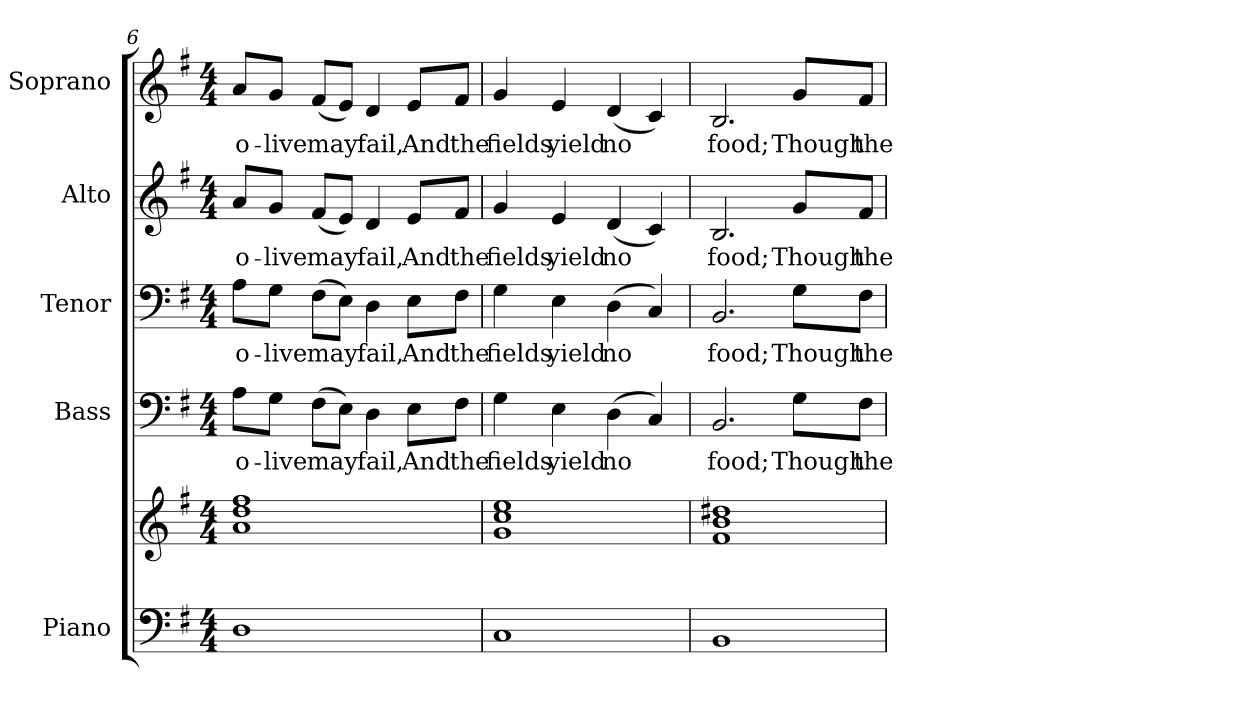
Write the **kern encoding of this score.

**kern	**kern	**kern	**text	**kern	**text	**kern	**text	**kern	**text
*part5	*part5	*part4	*part4	*part3	*part3	*part2	*part2	*part1	*part1
*staff6	*staff5	*staff4	*staff4	*staff3	*staff3	*staff2	*staff2	*staff1	*staff1
*I"Piano	*	*I"Bass	*	*I"Tenor	*	*I"Alto	*	*I"Soprano	*
*I'Pno.	*	*I'B.	*	*I'T.	*	*I'A.	*	*I'S.	*
*clefF4	*clefG2	*clefF4	*	*clefF4	*	*clefG2	*	*clefG2	*
*k[f#]	*k[f#]	*k[f#]	*	*k[f#]	*	*k[f#]	*	*k[f#]	*
*G:	*G:	*G:	*	*G:	*	*G:	*	*G:	*
*M4/4	*M4/4	*M4/4	*	*M4/4	*	*M4/4	*	*M4/4	*
=6	=6	=6	=6	=6	=6	=6	=6	=6	=6
!	!	!	!LO:LY:b:color=#000000	!	!	!	!	!	!
!	!	!	!	!	!LO:LY:b:color=#000000	!	!	!	!
!	!	!	!	!	!	!	!LO:LY:b:color=#000000	!	!
!	!	!	!	!	!	!	!	!	!LO:LY:b:color=#000000
1Di	1ai 1ddi 1ff#i	8Ai\L	o-	8Ai\L	o-	8ai/L	o-	8ai/L	o-
!	!	!	!LO:LY:b:color=#000000	!	!	!	!	!	!
!	!	!	!	!	!LO:LY:b:color=#000000	!	!	!	!
!	!	!	!	!	!	!	!LO:LY:b:color=#000000	!	!
!	!	!	!	!	!	!	!	!	!LO:LY:b:color=#000000
.	.	8Gi\J	-live	8Gi\J	-live	8gi/J	-live	8gi/J	-live
!	!	!	!LO:LY:b:color=#000000	!	!	!	!	!	!
!	!	!	!	!	!LO:LY:b:color=#000000	!	!	!	!
!	!	!	!	!	!	!	!LO:LY:b:color=#000000	!	!
!	!	!	!	!	!	!	!	!	!LO:LY:b:color=#000000
.	.	(8F#i\L	may	(8F#i\L	may	(8f#i/L	may	(8f#i/L	may
.	.	8Ei\J)	.	8Ei\J)	.	8ei/J)	.	8ei/J)	.
!	!	!	!LO:LY:b:color=#000000	!	!	!	!	!	!
!	!	!	!	!	!LO:LY:b:color=#000000	!	!	!	!
!	!	!	!	!	!	!	!LO:LY:b:color=#000000	!	!
!	!	!	!	!	!	!	!	!	!LO:LY:b:color=#000000
.	.	4Di\	fail,	4Di\	fail,	4di/	fail,	4di/	fail,
!	!	!	!LO:LY:b:color=#000000	!	!	!	!	!	!
!	!	!	!	!	!LO:LY:b:color=#000000	!	!	!	!
!	!	!	!	!	!	!	!LO:LY:b:color=#000000	!	!
!	!	!	!	!	!	!	!	!	!LO:LY:b:color=#000000
.	.	8Ei\L	And	8Ei\L	And	8ei/L	And	8ei/L	And
!	!	!	!LO:LY:b:color=#000000	!	!	!	!	!	!
!	!	!	!	!	!LO:LY:b:color=#000000	!	!	!	!
!	!	!	!	!	!	!	!LO:LY:b:color=#000000	!	!
!	!	!	!	!	!	!	!	!	!LO:LY:b:color=#000000
.	.	8F#i\J	the	8F#i\J	the	8f#i/J	the	8f#i/J	the
!!LO:PB:g=z
=7	=7	=7	=7	=7	=7	=7	=7	=7	=7
!	!	!	!LO:LY:b:color=#000000	!	!	!	!	!	!
!	!	!	!	!	!LO:LY:b:color=#000000	!	!	!	!
!	!	!	!	!	!	!	!LO:LY:b:color=#000000	!	!
!	!	!	!	!	!	!	!	!	!LO:LY:b:color=#000000
1Ci	1gi 1cci 1eei	4Gi\	fields	4Gi\	fields	4gi/	fields	4gi/	fields
!	!	!	!LO:LY:b:color=#000000	!	!	!	!	!	!
!	!	!	!	!	!LO:LY:b:color=#000000	!	!	!	!
!	!	!	!	!	!	!	!LO:LY:b:color=#000000	!	!
!	!	!	!	!	!	!	!	!	!LO:LY:b:color=#000000
.	.	4Ei\	yield	4Ei\	yield	4ei/	yield	4ei/	yield
!	!	!	!LO:LY:b:color=#000000	!	!	!	!	!	!
!	!	!	!	!	!LO:LY:b:color=#000000	!	!	!	!
!	!	!	!	!	!	!	!LO:LY:b:color=#000000	!	!
!	!	!	!	!	!	!	!	!	!LO:LY:b:color=#000000
.	.	(4Di\	no	(4Di\	no	(4di/	no	(4di/	no
.	.	4Ci/)	.	4Ci/)	.	4ci/)	.	4ci/)	.
=8	=8	=8	=8	=8	=8	=8	=8	=8	=8
!	!	!	!LO:LY:b:color=#000000	!	!	!	!	!	!
!	!	!	!	!	!LO:LY:b:color=#000000	!	!	!	!
!	!	!	!	!	!	!	!LO:LY:b:color=#000000	!	!
!	!	!	!	!	!	!	!	!	!LO:LY:b:color=#000000
1BBi	1f#i 1bi 1dd#Xi	2.BBi/	food;	2.BBi/	food;	2.Bi/	food;	2.Bi/	food;
!	!	!	!LO:LY:b:color=#000000	!	!	!	!	!	!
!	!	!	!	!	!LO:LY:b:color=#000000	!	!	!	!
!	!	!	!	!	!	!	!LO:LY:b:color=#000000	!	!
!	!	!	!	!	!	!	!	!	!LO:LY:b:color=#000000
.	.	8Gi\L	Though	8Gi\L	Though	8gi/L	Though	8gi/L	Though
!	!	!	!LO:LY:b:color=#000000	!	!	!	!	!	!
!	!	!	!	!	!LO:LY:b:color=#000000	!	!	!	!
!	!	!	!	!	!	!	!LO:LY:b:color=#000000	!	!
!	!	!	!	!	!	!	!	!	!LO:LY:b:color=#000000
.	.	8F#i\J	the	8F#i\J	the	8f#i/J	the	8f#i/J	the
=	=	=	=	=	=	=	=	=	=
*-	*-	*-	*-	*-	*-	*-	*-	*-	*-
